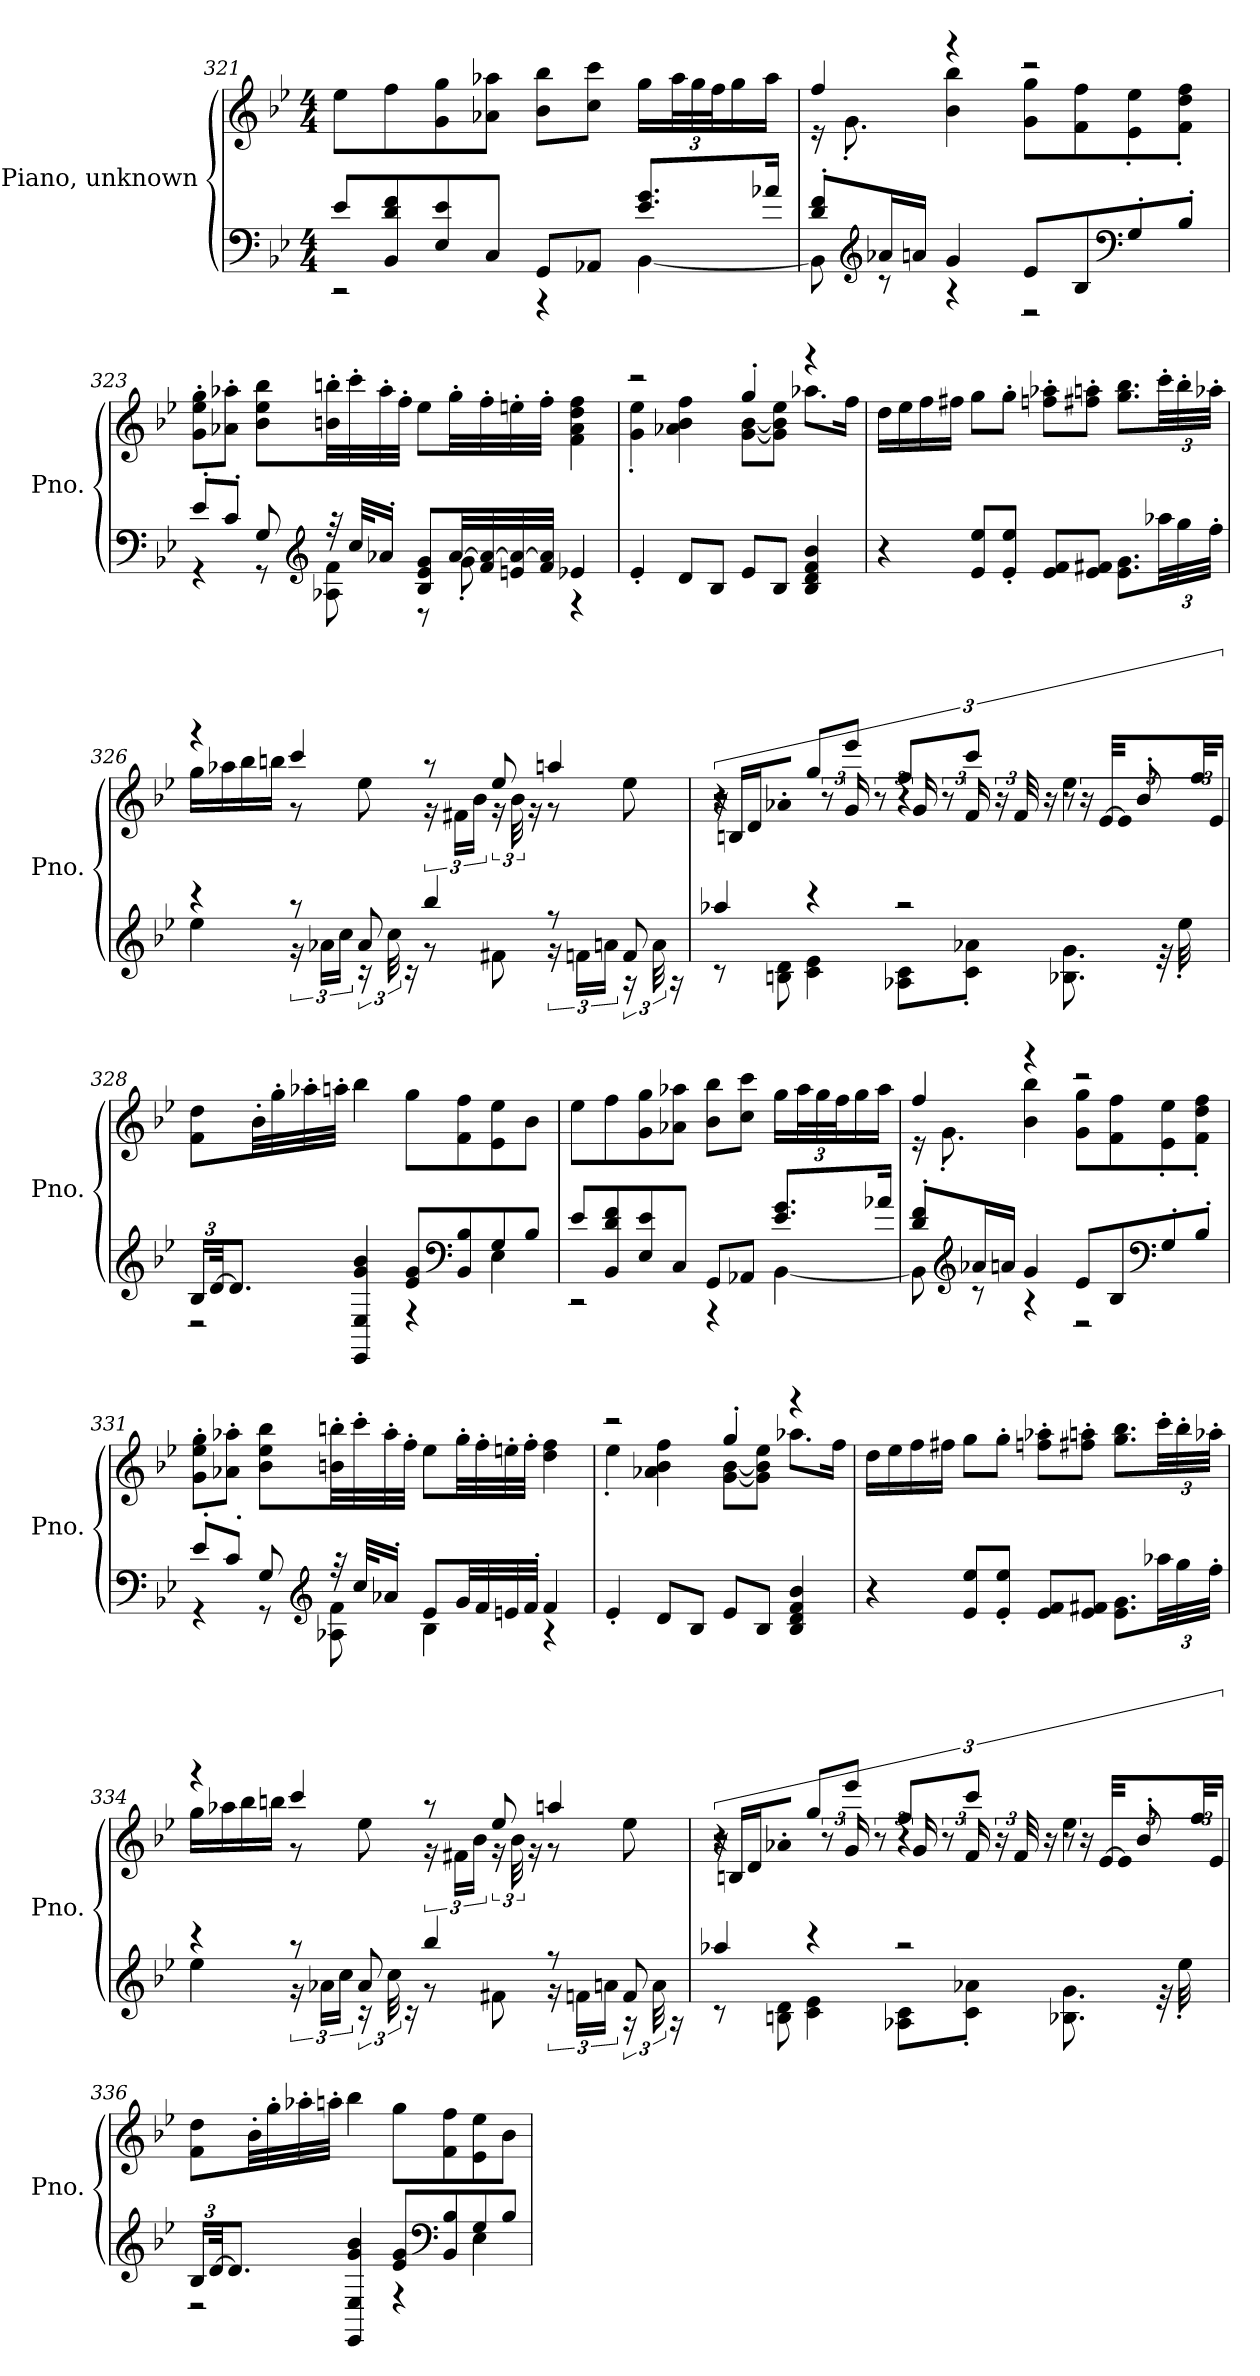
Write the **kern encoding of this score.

**kern	**kern
*part1	*part1
*staff2	*staff1
*I"Piano, unknown	*
*I'Pno.	*
!!LO:LB:g=z
*clefF4	*clefG2
*k[b-e-]	*k[b-e-]
*M4/4	*M4/4
=321	=321
*^	*
8e-/L	2r	8ee-\L
8BB-/ 8d/ 8f/	.	8ff\
8E-/ 8e-/	.	8g\ 8gg\
8C/J	.	8a-X\ 8aa-X\J
8GG/L	4r	8b-\ 8bb-\L
8AA-X/J	.	8cc\ 8ccc\J
8.e-/ 8.g/L	[4BB-\	16gg\LL
*	*	*Xbrackettup
.	.	48aa-\L
.	.	48gg\
.	.	48ff\J
.	.	16gg\
16a-X/Jk	.	16aa-\JJ
=322	=322	=322
*	*	*^
8d/' 8f/'L	8BB-\]	4ff/	16r
.	.	.	8.g'\
*clefG2	*	*	*
16a-X/L	8r	.	.
16an/JJ	.	.	.
4g/	4r	4r	4b-\ 4bb-\
8e-/L	2r	2r	8g\ 8gg\L
8B-/	.	.	8f\ 8ff\
*clefF4	*	*	*
8G'/	.	.	8e-\' 8ee-\'
8B-'/J	.	.	8f\' 8dd\' 8ff\'J
*	*	*v	*v
!!LO:LB:g=z
=323	=323	=323
8e-'/L	4r	8g\' 8ee-\' 8gg\'L
8c'/J	.	8a-X\' 8aa-X\'J
8G/	8r	8b-\ 8ee-\ 8bb-\L
*clefG2	*	*
32r	8A-X\ 8f\	32bn\' 32bbn\'LL
32cc/KLL	.	32ccc'\
16a-X'/JJ	.	32aa-'\
.	.	32ff'\JJJ
8B-/ 8e-/ 8g/L	8r	8ee-\L
[32a-/LL	8g'\	32gg'\LL
32f/ 32a-/_	.	32ff'\
32en/ 32a-/_	.	32een'\
32f/ 32a-/]JJJ	.	32ff'\JJJ
4e-X/	4r	4f\ 4a-\ 4dd\ 4ff\
*v	*v	*
=324	=324
*	*^
4e-'/	2r	4g\' 4ee-\'
8d/L	.	4a-X\ 4b-\ 4ff\
8B-/J	.	.
8e-/L	4gg'/	[8g\ [8b-\L
8B-/J	.	8g\] 8b-\] 8ee-\J
4B-/ 4d/ 4f/ 4b-/	4r	8.aa-X\L
.	.	16ff\Jk
*	*v	*v
!!LO:LB:g=z
=325	=325
4r	16dd\LL
.	16ee-\
.	16ff\
.	16ff#X\JJ
8e-/ 8ee-/L	8gg\L
8e-/' 8ee-/'J	8gg'\J
8e-/ 8f/L	8ffn\' 8aa-X\'L
8e-/ 8f#X/J	8ff#X\' 8aan\'J
8.e-\ 8.g\L	8.gg\ 8.bb-\L
*Xbrackettup	*
48aa-X\LL	48ccc'\LL
48gg\	48bb-'\
48ff'\JJJ	48aa-X'\JJJ
!!LO:LB:g=z
=326	=326
*^	*^
4r	4ee-\	4r	16gg\LL
.	.	.	16aa-X\
.	.	.	16bb-\
.	.	.	16bbn\JJ
*	*brackettup	*	*
8r	24r	4ccc/	8r
.	24a-X\LL	.	.
.	24cc\JJ	.	.
8a-/	24r	.	8ee-\
.	48cc\	.	.
.	16r	.	.
*	*	*	*brackettup
4bb-/	8r	8r	24r
.	.	.	24f#X\LL
.	.	.	24b-\JJ
.	8f#X\	8ee-/	24r
.	.	.	48b-\
.	.	.	16r
8r	24r	4aan/	8r
.	24fn\LL	.	.
.	24an\JJ	.	.
8f/	24r	.	8ee-\
.	48a\	.	.
.	16r	.	.
!!LO:PB:g=z
=327	=327	=327	=327
*	*	*	*^
4aa-X/	8r	4r	2r	24r
.	.	.	.	24Bn/LL
.	.	.	.	24d/J
.	8Bn\ 8d\	.	.	8a-X'/J
4r	4c\ 4e-\	8gg/L	.	12r
.	.	.	.	24g/
.	.	8eee-/J	.	12r
.	.	.	.	24g/
2r	8A-X\ 8c\L	8ff/L	4r	12r
.	.	.	.	24f/
.	8c\' 8a-X\'J	8ccc/J	.	24r
.	.	.	.	48f/
.	.	.	.	16r
.	8.B-X\ 8.g\	8r	4ee-\	24r
.	.	.	.	[48e-/KKL
.	.	.	.	8e-/]
.	.	8b-'/	.	.
*	*	*	*	*Xbrackettup
.	32r	.	.	48ff/KL
.	.	.	.	24e-/JJ
.	32ee-'\	.	.	.
*	*	*v	*v	*v
=328	=328	=328
*Xbrackettup	*	*
24B-/LL	2r	8f\ 8dd\L
[48d/JK	.	.
8.d/J]	.	.
.	.	32b-'\LL
.	.	32gg'\
.	.	32aa-X'\
.	.	32aan'\JJJ
4EE-/ 4E-/ 4g/ 4b-/	.	4bb-\
8e-/ 8g/L	4r	8gg\L
*clefF4	*	*
8BB-/ 8B-/	.	8f\ 8ff\
8G/	4E-\	8e-\ 8ee-\
8B-/J	.	8b-\J
!!LO:LB:g=z
=329	=329	=329
8e-/L	2r	8ee-\L
8BB-/ 8d/ 8f/	.	8ff\
8E-/ 8e-/	.	8g\ 8gg\
8C/J	.	8a-X\ 8aa-X\J
8GG/L	4r	8b-\ 8bb-\L
8AA-X/J	.	8cc\ 8ccc\J
8.e-/ 8.g/L	[4BB-\	16gg\LL
.	.	48aa-\L
.	.	48gg\
.	.	48ff\J
.	.	16gg\
16a-X/Jk	.	16aa-\JJ
=330	=330	=330
*	*	*^
8d/' 8f/'L	8BB-\]	4ff/	16r
.	.	.	8.g'\
*clefG2	*	*	*
16a-X/L	8r	.	.
16an/JJ	.	.	.
4g/	4r	4r	4b-\ 4bb-\
8e-/L	2r	2r	8g\ 8gg\L
8B-/	.	.	8f\ 8ff\
*clefF4	*	*	*
8G'/	.	.	8e-\' 8ee-\'
8B-'/J	.	.	8f\' 8dd\' 8ff\'J
*	*	*v	*v
!!LO:LB:g=z
=331	=331	=331
8e-'/L	4r	8g\' 8ee-\' 8gg\'L
8c'/J	.	8a-X\' 8aa-X\'J
8G/	8r	8b-\ 8ee-\ 8bb-\L
*clefG2	*	*
32r	8A-X\ 8f\	32bn\' 32bbn\'LL
32cc/KLL	.	32ccc'\
16a-X'/JJ	.	32aa-'\
.	.	32ff'\JJJ
8e-/L	4B-\	8ee-\L
32g/LL	.	32gg'\LL
32f/	.	32ff'\
32en/	.	32een'\
32f'/JJJ	.	32ff'\JJJ
4f/	4r	4dd\ 4ff\
*v	*v	*
=332	=332
*	*^
4e-'/	2r	4ee-'\
8d/L	.	4a-X\ 4b-\ 4ff\
8B-/J	.	.
8e-/L	4gg'/	[8g\ [8b-\L
8B-/J	.	8g\] 8b-\] 8ee-\J
4B-/ 4d/ 4f/ 4b-/	4r	8.aa-X\L
.	.	16ff\Jk
*	*v	*v
!!LO:LB:g=z
=333	=333
4r	16dd\LL
.	16ee-\
.	16ff\
.	16ff#X\JJ
8e-/ 8ee-/L	8gg\L
8e-/' 8ee-/'J	8gg'\J
8e-/ 8f/L	8ffn\' 8aa-X\'L
8e-/ 8f#X/J	8ff#X\' 8aan\'J
8.e-\ 8.g\L	8.gg\ 8.bb-\L
48aa-X\LL	48ccc'\LL
48gg\	48bb-'\
48ff'\JJJ	48aa-X'\JJJ
!!LO:LB:g=z
=334	=334
*^	*^
4r	4ee-\	4r	16gg\LL
.	.	.	16aa-X\
.	.	.	16bb-\
.	.	.	16bbn\JJ
*	*brackettup	*	*
8r	24r	4ccc/	8r
.	24a-X\LL	.	.
.	24cc\JJ	.	.
8a-/	24r	.	8ee-\
.	48cc\	.	.
.	16r	.	.
*	*	*	*brackettup
4bb-/	8r	8r	24r
.	.	.	24f#X\LL
.	.	.	24b-\JJ
.	8f#X\	8ee-/	24r
.	.	.	48b-\
.	.	.	16r
8r	24r	4aan/	8r
.	24fn\LL	.	.
.	24an\JJ	.	.
8f/	24r	.	8ee-\
.	48a\	.	.
.	16r	.	.
!!LO:LB:g=z
=335	=335	=335	=335
*	*	*	*^
4aa-X/	8r	4r	2r	24r
.	.	.	.	24Bn/LL
.	.	.	.	24d/J
.	8Bn\ 8d\	.	.	8a-X'/J
4r	4c\ 4e-\	8gg/L	.	12r
.	.	.	.	24g/
.	.	8eee-/J	.	12r
.	.	.	.	24g/
2r	8A-X\ 8c\L	8ff/L	4r	12r
.	.	.	.	24f/
.	8c\' 8a-X\'J	8ccc/J	.	24r
.	.	.	.	48f/
.	.	.	.	16r
.	8.B-X\ 8.g\	8r	4ee-\	24r
.	.	.	.	[48e-/KKL
.	.	.	.	8e-/]
.	.	8b-'/	.	.
*	*	*	*	*Xbrackettup
.	32r	.	.	48ff/KL
.	.	.	.	24e-/JJ
.	32ee-'\	.	.	.
*	*	*v	*v	*v
=336	=336	=336
*Xbrackettup	*	*
24B-/LL	2r	8f\ 8dd\L
[48d/JK	.	.
8.d/J]	.	.
.	.	32b-'\LL
.	.	32gg'\
.	.	32aa-X'\
.	.	32aan'\JJJ
4EE-/ 4E-/ 4g/ 4b-/	.	4bb-\
8e-/ 8g/L	4r	8gg\L
*clefF4	*	*
8BB-/ 8B-/	.	8f\ 8ff\
8G/	4E-\	8e-\ 8ee-\
8B-/J	.	8b-\J
*v	*v	*
=	=
*-	*-
